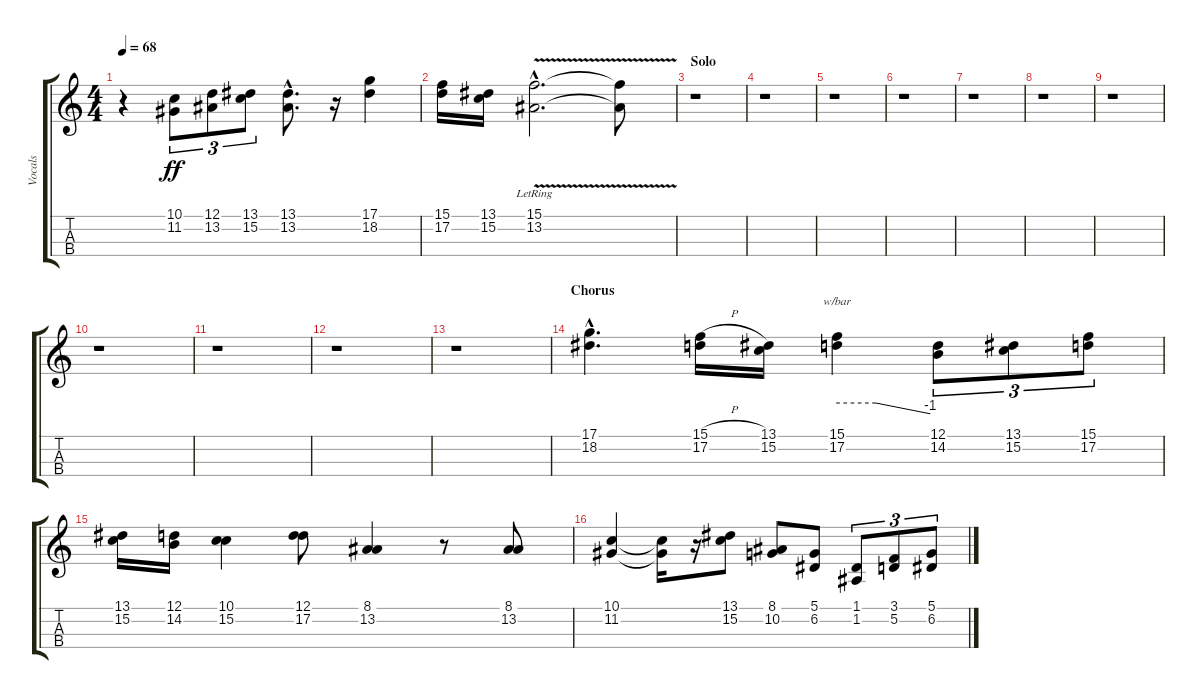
\track ("Vocals" "Vocals") {instrument lead6voice}
\staff {score tabs}
\tuning (D4 A3 F3 C3) {hide}
\ts (4 4)
\tempo 68
\clef g2
\ks c
r.4{dy ff} (10.1 11.2).8{tu (3 2)} (12.1 13.2).8{tu (3 2)} (13.1 15.2).8{tu (3 2)} (13.1{hac} 13.2{hac}).8{d} r.16 (17.1 18.2).4 |
(15.1 17.2).16 (13.1 15.2).16 (15.1{hac lr} 13.2{v hac lr}).2{d} (15.1{t} 13.2{t}).8 |
\section ("" "Solo")
r.1 |
r.1 |
r.1 |
r.1 |
r.1 |
r.1 |
r.1 |
r.1 |
r.1 |
r.1 |
r.1 |
\section ("" "Chorus")
(17.1{hac} 18.2{hac}).4{d} (15.1{h} 17.2).16 (13.1 15.2).16 (15.1 17.2).4{tbe (custom default 0 0 25 0 60 -4)} (12.1 14.2).8{tu (3 2)} (13.1 15.2).8{tu (3 2)} (15.1 17.2).8{tu (3 2)} |
(13.1 15.2).16 (12.1 14.2).16 (10.1 15.2).4 (12.1 17.2).8 (8.1 13.2).4 r.8 (8.1 13.2).8 |
(10.1 11.2).4 (10.1{t} 11.2{t}).16 r.16 (13.1 15.2).8 (8.1 10.2).8 (5.1 6.2).8 (1.1 1.2).8{tu (3 2)} (3.1 5.2).8{tu (3 2)} (5.1 6.2).8{tu (3 2)}
